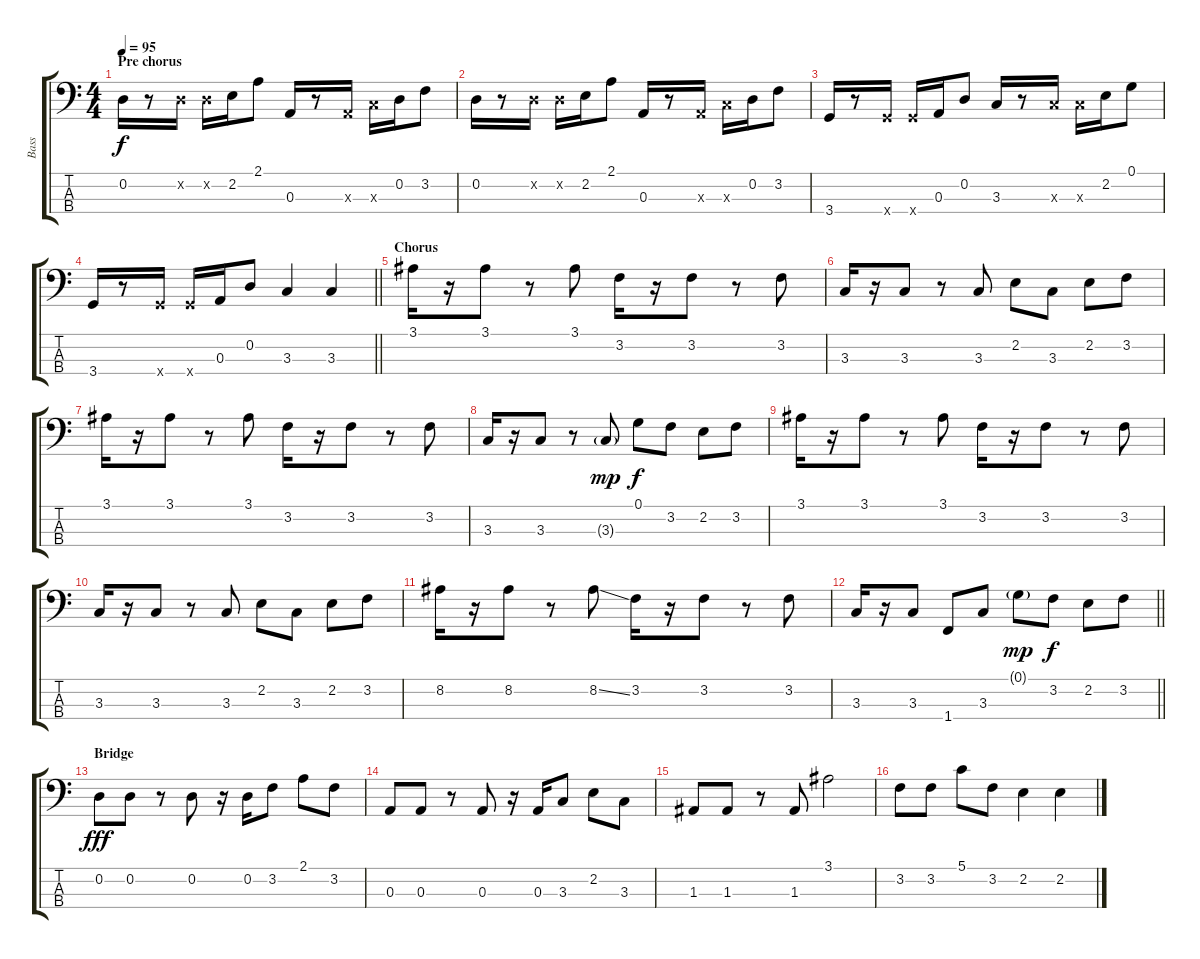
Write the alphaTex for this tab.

\track ("Bass" "Bass") {instrument electricbassfinger}
\staff {score tabs}
\tuning (G2 D2 A1 E1) {hide}
\ts (4 4)
\section ("" "Pre chorus")
\tempo 95
\clef f4
\ks c
0.2.16{dy f} r.8 0.2{x}.16 0.2{x}.16 2.2.16 2.1.8 0.3.16 r.8 0.3{x}.16 3.3{x}.16 0.2.16 3.2.8 |
0.2.16 r.8 0.2{x}.16 0.2{x}.16 2.2.16 2.1.8 0.3.16 r.8 0.3{x}.16 3.3{x}.16 0.2.16 3.2.8 |
3.4.16 r.8 3.4{x}.16 3.4{x}.16 0.3.16 0.2.8 3.3.16 r.8 3.3{x}.16 3.3{x}.16 2.2.16 0.1.8 |
\barLineRight lightlight
3.4.16 r.8 3.4{x}.16 3.4{x}.16 0.3.16 0.2.8 3.3.4 3.3.4 |
\section ("" "Chorus")
3.1.16 r.16 3.1.8 r.8 3.1.8 3.2.16 r.16 3.2.8 r.8 3.2.8 |
3.3.16 r.16 3.3.8 r.8 3.3.8 2.2.8 3.3.8 2.2.8 3.2.8 |
3.1.16 r.16 3.1.8 r.8 3.1.8 3.2.16 r.16 3.2.8 r.8 3.2.8 |
3.3.16 r.16 3.3.8 r.8 3.3{g}.8{dy mp} 0.1.8{dy f} 3.2.8 2.2.8 3.2.8 |
3.1.16 r.16 3.1.8 r.8 3.1.8 3.2.16 r.16 3.2.8 r.8 3.2.8 |
3.3.16 r.16 3.3.8 r.8 3.3.8 2.2.8 3.3.8 2.2.8 3.2.8 |
8.2.16 r.16 8.2.8 r.8 8.2{ss}.8 3.2.16 r.16 3.2.8 r.8 3.2.8 |
\barLineRight lightlight
3.3.16 r.16 3.3.8 1.4.8 3.3.8 0.1{g}.8{dy mp} 3.2.8{dy f} 2.2.8 3.2.8 |
\section ("" "Bridge")
0.2.8{dy fff} 0.2.8 r.8 0.2.8 r.16 0.2.16 3.2.8 2.1.8 3.2.8 |
0.3.8 0.3.8 r.8 0.3.8 r.16 0.3.16 3.3.8 2.2.8 3.3.8 |
1.3.8 1.3.8 r.8 1.3.8 3.1.2 |
3.2.8 3.2.8 5.1.8 3.2.8 2.2.4 2.2.4
